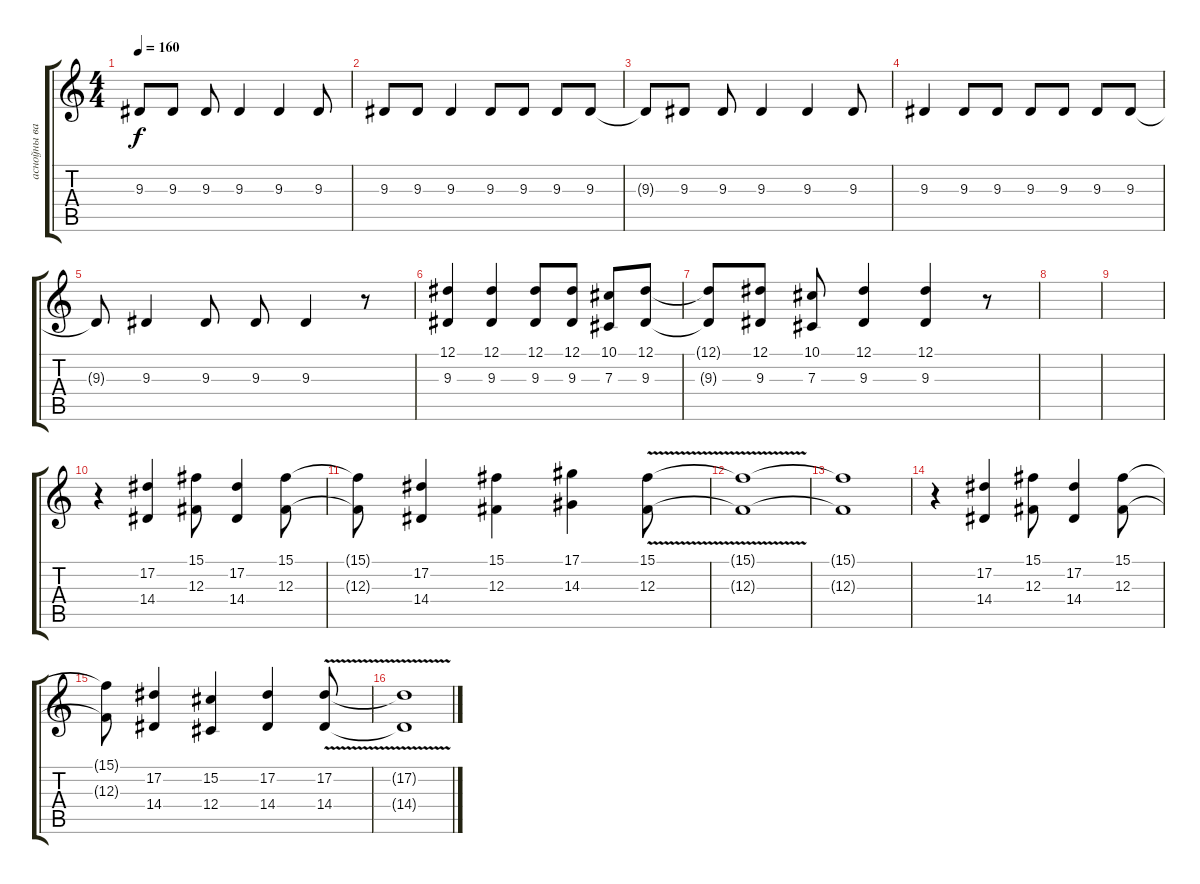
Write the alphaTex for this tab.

\track ("асноўны вакал Алесь  " "асноўны ва") {instrument lead6voice}
\staff {score tabs}
\tuning (Eb4 Bb3 Gb3 Db3 Ab2 Eb2) {hide}
\ts (4 4)
\tempo 160
\clef g2
\ks c
9.3.8{dy f} 9.3.8 9.3.8 9.3.4 9.3.4 9.3.8 |
9.3.8 9.3.8 9.3.4 9.3.8 9.3.8 9.3.8 9.3.8 |
9.3{t}.8 9.3.8 9.3.8 9.3.4 9.3.4 9.3.8 |
9.3.4 9.3.8 9.3.8 9.3.8 9.3.8 9.3.8 9.3.8 |
9.3{t}.8 9.3.4 9.3.8 9.3.8 9.3.4 r.8 |
(12.1 9.3).4 (12.1 9.3).4 (12.1 9.3).8 (12.1 9.3).8 (10.1 7.3).8 (12.1 9.3).8 |
(12.1{t} 9.3{t}).8 (12.1 9.3).8 (10.1 7.3).8 (12.1 9.3).4 (12.1 9.3).4 r.8 |
|
|
r.4 (17.2 14.4).4 (15.1 12.3).8 (17.2 14.4).4 (15.1 12.3).8 |
(15.1{t} 12.3{t}).8 (17.2 14.4).4 (15.1 12.3).4 (17.1 14.3).4 (15.1{v} 12.3{v}).8 |
(15.1{t} 12.3{t}).1 |
(15.1{t} 12.3{t}).1 |
r.4 (17.2 14.4).4 (15.1 12.3).8 (17.2 14.4).4 (15.1 12.3).8 |
(15.1{t} 12.3{t}).8 (17.2 14.4).4 (15.2 12.4).4 (17.2 14.4).4 (17.2{v} 14.4{v}).8 |
(17.2{t} 14.4{t}).1
